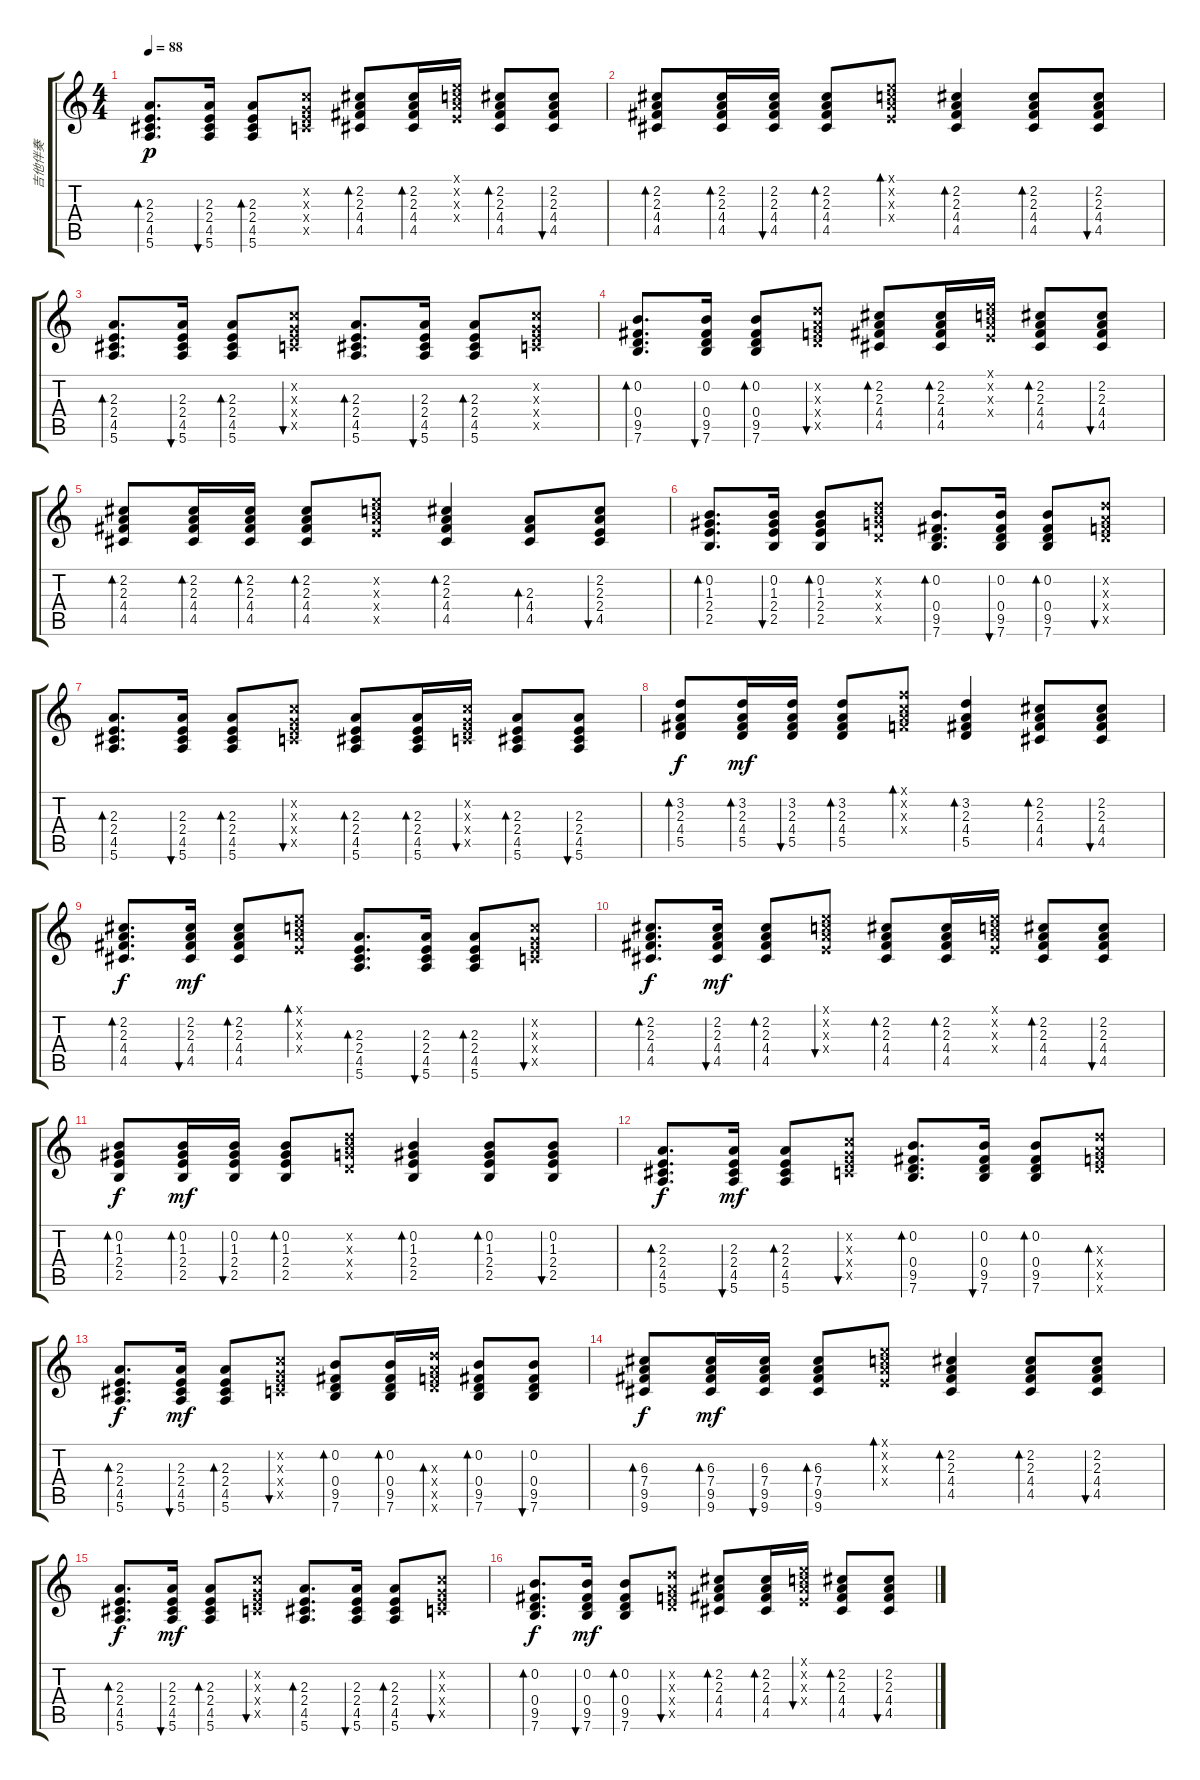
\track ("吉他伴奏" "吉他伴奏") {instrument acousticguitarsteel}
\staff {score tabs}
\tuning (E4 B3 G3 D3 A2 E2) {hide}
\ts (4 4)
\tempo 88
\clef g2
\ks c
(2.3 2.4 4.5 5.6).8{d bd 30 dy p} (2.3 2.4 4.5 5.6).16{bu 30} (2.3 2.4 4.5 5.6).8{bd 30} (1.2{x} 0.3{x} 2.4{x} 3.5{x}).8 (2.2 2.3 4.4 4.5).8{bd 30} (2.2 2.3 4.4 4.5).16{bd 30} (0.1{x} 1.2{x} 2.3{x} 2.4{x}).16 (2.2 2.3 4.4 4.5).8{bd 30} (2.2 2.3 4.4 4.5).8{bu 30} |
(2.2 2.3 4.4 4.5).8{bd 30} (2.2 2.3 4.4 4.5).16{bd 30} (2.2 2.3 4.4 4.5).16{bu 30} (2.2 2.3 4.4 4.5).8{bd 30} (0.1{x} 1.2{x} 2.3{x} 2.4{x}).8{bd 30} (2.2 2.3 4.4 4.5).4{bd 30} (2.2 2.3 4.4 4.5).8{bd 30} (2.2 2.3 4.4 4.5).8{bu 30} |
(2.3 2.4 4.5 5.6).8{d bd 30} (2.3 2.4 4.5 5.6).16{bu 30} (2.3 2.4 4.5 5.6).8{bd 30} (1.2{x} 0.3{x} 2.4{x} 3.5{x}).8{bu 60} (2.3 2.4 4.5 5.6).8{d bd 30} (2.3 2.4 4.5 5.6).16{bu 30} (2.3 2.4 4.5 5.6).8{bd 30} (1.2{x} 0.3{x} 2.4{x} 3.5{x}).8 |
(0.2 0.4 9.5 7.6).8{d bd 30} (0.2 0.4 9.5 7.6).16{bu 30} (0.2 0.4 9.5 7.6).8{bd 30} (3.2{x} 2.3{x} 3.4{x} 5.5{x}).8{bu 30} (2.2 2.3 4.4 4.5).8{bd 30} (2.2 2.3 4.4 4.5).16{bd 30} (0.1{x} 1.2{x} 2.3{x} 2.4{x}).16 (2.2 2.3 4.4 4.5).8{bd 30} (2.2 2.3 4.4 4.5).8{bu 30} |
(2.2 2.3 4.4 4.5).8{bd 30} (2.2 2.3 4.4 4.5).16{bd 30} (2.2 2.3 4.4 4.5).16{bd 30} (2.2 2.3 4.4 4.5).8{bd 30} (1.2{x} 2.3{x} 2.4{x} 19.5{x}).8 (2.2 2.3 4.4 4.5).4{bd 30} (2.3 4.4 4.5).8{bd 30} (2.2 2.3 2.4 4.5).8{bu 30} |
(0.2 1.3 2.4 2.5).8{d bd 30} (0.2 1.3 2.4 2.5).16{bu 30} (0.2 1.3 2.4 2.5).8{bd 30} (0.2{x} 0.3{x} 0.4{x} 17.5{x}).8 (0.2 0.4 9.5 7.6).8{d bd 30} (0.2 0.4 9.5 7.6).16{bu 30} (0.2 0.4 9.5 7.6).8{bd 30} (3.2{x} 2.3{x} 3.4{x} 5.5{x}).8{bu 30} |
(2.3 2.4 4.5 5.6).8{d bd 30} (2.3 2.4 4.5 5.6).16{bu 30} (2.3 2.4 4.5 5.6).8{bd 30} (1.2{x} 0.3{x} 2.4{x} 3.5{x}).8{bu 60} (2.3 2.4 4.5 5.6).8{bd 30} (2.3 2.4 4.5 5.6).16{bd 30} (1.2{x} 0.3{x} 2.4{x} 3.5{x}).16{bu 60} (2.3 2.4 4.5 5.6).8{bd 30} (2.3 2.4 4.5 5.6).8{bu 30} |
(3.2 2.3 4.4 5.5).8{bd 30 dy f} (3.2 2.3 4.4 5.5).16{bd 30 dy mf} (3.2 2.3 4.4 5.5).16{bu 30} (3.2 2.3 4.4 5.5).8{bd 30} (1.1{x} 1.2{x} 2.3{x} 3.4{x}).8{bd 30} (3.2 2.3 4.4 5.5).4{bd 30} (2.2 2.3 4.4 4.5).8{bd 30} (2.2 2.3 4.4 4.5).8{bu 30} |
(2.2 2.3 4.4 4.5).8{d bd 30 dy f} (2.2 2.3 4.4 4.5).16{bu 30 dy mf} (2.2 2.3 4.4 4.5).8{bd 30} (0.1{x} 1.2{x} 2.3{x} 2.4{x}).8{bd 60} (2.3 2.4 4.5 5.6).8{d bd 30} (2.3 2.4 4.5 5.6).16{bu 30} (2.3 2.4 4.5 5.6).8{bd 30} (1.2{x} 0.3{x} 2.4{x} 3.5{x}).8{bu 60} |
(2.2 2.3 4.4 4.5).8{d bd 30 dy f} (2.2 2.3 4.4 4.5).16{bu 30 dy mf} (2.2 2.3 4.4 4.5).8{bd 30} (0.1{x} 1.2{x} 2.3{x} 2.4{x}).8{bu 60} (2.2 2.3 4.4 4.5).8{bd 30} (2.2 2.3 4.4 4.5).16{bd 30} (0.1{x} 1.2{x} 2.3{x} 2.4{x}).16 (2.2 2.3 4.4 4.5).8{bd 30} (2.2 2.3 4.4 4.5).8{bu 30} |
(0.2 1.3 2.4 2.5).8{bd 30 dy f} (0.2 1.3 2.4 2.5).16{bd 30 dy mf} (0.2 1.3 2.4 2.5).16{bu 30} (0.2 1.3 2.4 2.5).8{bd 30} (0.2{x} 0.3{x} 0.4{x} 17.5{x}).8 (0.2 1.3 2.4 2.5).4{bd 30} (0.2 1.3 2.4 2.5).8{bd 30} (0.2 1.3 2.4 2.5).8{bu 30} |
(2.3 2.4 4.5 5.6).8{d bd 30 dy f} (2.3 2.4 4.5 5.6).16{bu 30 dy mf} (2.3 2.4 4.5 5.6).8{bd 30} (1.2{x} 0.3{x} 2.4{x} 3.5{x}).8{bu 60} (0.2 0.4 9.5 7.6).8{d bd 30} (0.2 0.4 9.5 7.6).16{bu 30} (0.2 0.4 9.5 7.6).8{bd 30} (2.3{x} 0.4{x} 17.5{x} 13.6{x}).8{bd 60} |
(2.3 2.4 4.5 5.6).8{d bd 30 dy f} (2.3 2.4 4.5 5.6).16{bu 30 dy mf} (2.3 2.4 4.5 5.6).8{bd 30} (1.2{x} 0.3{x} 2.4{x} 3.5{x}).8{bu 60} (0.2 0.4 9.5 7.6).8{bd 30} (0.2 0.4 9.5 7.6).16{bd 30} (2.3{x} 0.4{x} 17.5{x} 13.6{x}).16{bd 60} (0.2 0.4 9.5 7.6).8{bd 30} (0.2 0.4 9.5 7.6).8{bu 30} |
(6.3 7.4 9.5 9.6).8{bd 30 dy f} (6.3 7.4 9.5 9.6).16{bd 30 dy mf} (6.3 7.4 9.5 9.6).16{bu 30} (6.3 7.4 9.5 9.6).8{bd 30} (0.1{x} 1.2{x} 2.3{x} 2.4{x}).8{bd 30} (2.2 2.3 4.4 4.5).4{bd 30} (2.2 2.3 4.4 4.5).8{bd 30} (2.2 2.3 4.4 4.5).8{bu 30} |
(2.3 2.4 4.5 5.6).8{d bd 30 dy f} (2.3 2.4 4.5 5.6).16{bu 30 dy mf} (2.3 2.4 4.5 5.6).8{bd 30} (1.2{x} 0.3{x} 2.4{x} 3.5{x}).8{bu 60} (2.3 2.4 4.5 5.6).8{d bd 30} (2.3 2.4 4.5 5.6).16{bu 30} (2.3 2.4 4.5 5.6).8{bd 30} (1.2{x} 0.3{x} 2.4{x} 3.5{x}).8{bu 60} |
(0.2 0.4 9.5 7.6).8{d bd 30 dy f} (0.2 0.4 9.5 7.6).16{bu 30 dy mf} (0.2 0.4 9.5 7.6).8{bd 30} (3.2{x} 2.3{x} 3.4{x} 5.5{x}).8{bu 30} (2.2 2.3 4.4 4.5).8{bd 30} (2.2 2.3 4.4 4.5).16{bd 30} (0.1{x} 1.2{x} 2.3{x} 2.4{x}).16{bu 60} (2.2 2.3 4.4 4.5).8{bd 30} (2.2 2.3 4.4 4.5).8{bu 30}
